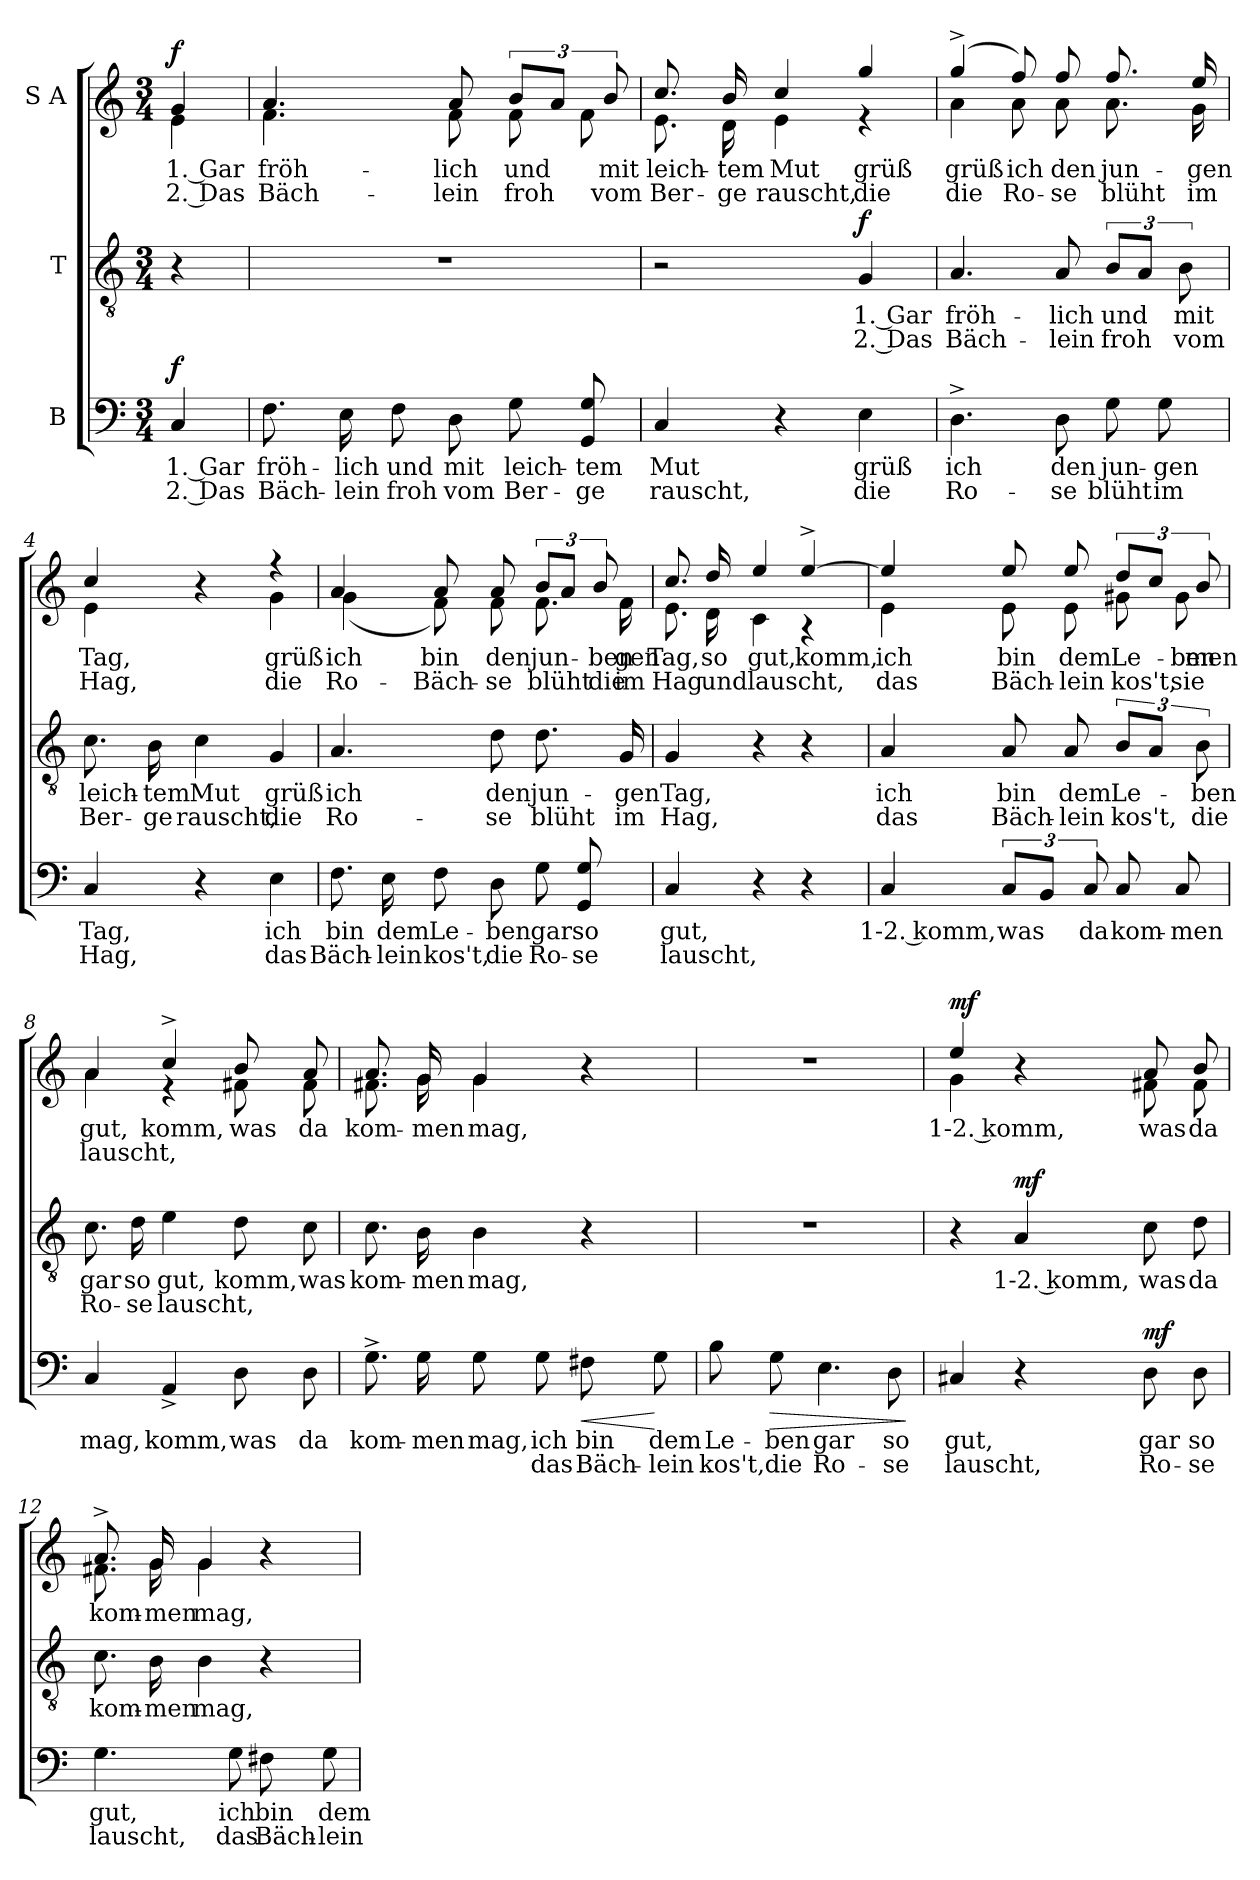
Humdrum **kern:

**kern	**text	**text	**dynam	**kern	**text	**text	**dynam	**kern	**text	**text	**dynam
*part3	*part3	*part3	*part3	*part2	*part2	*part2	*part2	*part1	*part1	*part1	*part1
*staff3	*staff3	*staff3	*staff3	*staff2	*staff2	*staff2	*staff2	*staff1	*staff1	*staff1	*staff1
*I"B	*	*	*	*I"T	*	*	*	*I"S A	*	*	*
*clefF4	*	*	*	*clefGv2	*	*	*	*clefG2	*	*	*
*k[]	*	*	*	*k[]	*	*	*	*k[]	*	*	*
*M3/4	*	*	*	*M3/4	*	*	*	*M3/4	*	*	*
=	=	=	=	=	=	=	=	=	=	=	=
!	!	!	!	!	!	!	!	!LO:TX:a:B:t=Leicht und fröhlich	!	!	!
!	!LO:LY:b	!LO:LY:b	!LO:DY:a	!	!	!	!	!	!LO:LY:b	!LO:LY:b	!LO:DY:a
*	*	*	*	*	*	*	*	*^	*	*	*
4C/	1. Gar	2. Das	f	4r	.	.	.	4g/	4e\	1. Gar	2. Das	f
=1	=1	=1	=1	=1	=1	=1	=1	=1	=1	=1	=1	=1
!	!LO:LY:b	!LO:LY:b	!	!	!	!	!	!	!	!LO:LY:b	!LO:LY:b	!
8.F\	fröh-	Bäch-	.	2.r	.	.	.	4.a/	4.f\	fröh-	Bäch-	.
!	!LO:LY:b	!LO:LY:b	!	!	!	!	!	!	!	!	!	!
16E\	-lich	-lein	.	.	.	.	.	.	.	.	.	.
!	!LO:LY:b	!LO:LY:b	!	!	!	!	!	!	!	!	!	!
8F\	und	froh	.	.	.	.	.	.	.	.	.	.
!	!LO:LY:b	!LO:LY:b	!	!	!	!	!	!	!	!LO:LY:b	!LO:LY:b	!
8D\	mit	vom	.	.	.	.	.	8a/	8f\	-lich	-lein	.
!	!LO:LY:b	!LO:LY:b	!	!	!	!	!	!	!	!LO:LY:b	!LO:LY:b	!
8G\	leich-	Ber-	.	.	.	.	.	12b/L	8f\	und	froh	.
.	.	.	.	.	.	.	.	12a/J	.	.	.	.
!	!LO:LY:b	!LO:LY:b	!	!	!	!	!	!	!	!	!	!
8GG!/ 8G/	-tem	-ge	.	.	.	.	.	.	8f\	.	.	.
!	!	!	!	!	!	!	!	!	!	!LO:LY:b	!LO:LY:b	!
.	.	.	.	.	.	.	.	12b/	.	mit	vom	.
=2	=2	=2	=2	=2	=2	=2	=2	=2	=2	=2	=2	=2
!	!LO:LY:b	!LO:LY:b	!	!	!	!	!	!	!	!LO:LY:b	!LO:LY:b	!
4C/	Mut	rauscht,	.	2r	.	.	.	8.cc/	8.e\	leich-	Ber-	.
!	!	!	!	!	!	!	!	!	!	!LO:LY:b	!LO:LY:b	!
.	.	.	.	.	.	.	.	16b/	16d\	-tem	-ge	.
!	!	!	!	!	!	!	!	!	!	!LO:LY:b	!LO:LY:b	!
4r	.	.	.	.	.	.	.	4cc/	4e\	Mut	rauscht,	.
!	!LO:LY:b	!LO:LY:b	!	!	!LO:LY:b	!LO:LY:b	!LO:DY:a	!	!	!LO:LY:b	!LO:LY:b	!
4E\	grüß	die	.	4G/	1. Gar	2. Das	f	4gg/	4r	grüß	die	.
=3	=3	=3	=3	=3	=3	=3	=3	=3	=3	=3	=3	=3
!	!LO:LY:b	!LO:LY:b	!	!	!LO:LY:b	!LO:LY:b	!	!	!	!LO:LY:b	!LO:LY:b	!
!	!	!	!	!	!	!	!	!	!	!LO:LY:b	!LO:LY:b	!
4.D^\	ich	Ro-	.	4.A/	fröh-	Bäch-	.	(4gg^/	4a\	grüß	die	.
!	!	!	!	!	!	!	!	!	!	!LO:LY:b	!LO:LY:b	!
.	.	.	.	.	.	.	.	8ff/)	8a\	ich	Ro-	.
!	!LO:LY:b	!LO:LY:b	!	!	!LO:LY:b	!LO:LY:b	!	!	!	!LO:LY:b	!LO:LY:b	!
!	!	!	!	!	!	!	!	!	!	!LO:LY:b	!LO:LY:b	!
8D\	den	-se	.	8A/	-lich	-lein	.	8ff/	8a\	den	-se	.
!	!LO:LY:b	!LO:LY:b	!	!	!LO:LY:b	!LO:LY:b	!	!	!	!LO:LY:b	!LO:LY:b	!
8G\	jun-	blüht	.	12B/L	und	froh	.	8.ff/	8.a\	jun-	blüht	.
.	.	.	.	12A/J	.	.	.	.	.	.	.	.
!	!LO:LY:b	!LO:LY:b	!	!	!	!	!	!	!	!	!	!
8G\	-gen	im	.	.	.	.	.	.	.	.	.	.
!	!	!	!	!	!LO:LY:b	!LO:LY:b	!	!	!	!	!	!
.	.	.	.	12B\	mit	vom	.	.	.	.	.	.
!	!	!	!	!	!	!	!	!	!	!LO:LY:b	!LO:LY:b	!
.	.	.	.	.	.	.	.	16ee/	16g\	-gen	im	.
!!LO:LB:g=z	!!
=4	=4	=4	=4	=4	=4	=4	=4	=4	=4	=4	=4	=4
!	!LO:LY:b	!LO:LY:b	!	!	!LO:LY:b	!LO:LY:b	!	!	!	!LO:LY:b	!LO:LY:b	!
4C/	Tag,	Hag,	.	8.c\	leich-	Ber-	.	4cc/	4e\	Tag,	Hag,	.
!	!	!	!	!	!LO:LY:b	!LO:LY:b	!	!	!	!	!	!
.	.	.	.	16B\	-tem	-ge	.	.	.	.	.	.
!	!	!	!	!	!LO:LY:b	!LO:LY:b	!	!	!	!	!	!
4r	.	.	.	4c\	Mut	rauscht,	.	4r	4ryy	.	.	.
!	!LO:LY:b	!LO:LY:b	!	!	!LO:LY:b	!LO:LY:b	!	!	!	!LO:LY:b	!LO:LY:b	!
4E\	ich	das	.	4G/	grüß	die	.	4r	4g\	grüß	die	.
=5	=5	=5	=5	=5	=5	=5	=5	=5	=5	=5	=5	=5
!	!LO:LY:b	!LO:LY:b	!	!	!LO:LY:b	!LO:LY:b	!	!	!	!LO:LY:b	!LO:LY:b	!
!	!	!	!	!	!	!	!	!	!	!LO:LY:b	!LO:LY:b	!
8.F\	bin	Bäch-	.	4.A/	ich	Ro-	.	4a/	(4g\	ich	Ro-	.
!	!LO:LY:b	!LO:LY:b	!	!	!	!	!	!	!	!	!	!
16E\	dem	-lein	.	.	.	.	.	.	.	.	.	.
!	!LO:LY:b	!LO:LY:b	!	!	!	!	!	!	!	!LO:LY:b	!LO:LY:b	!
8F\	Le-	kos't,	.	.	.	.	.	8a/	8f\)	bin	Bäch-	.
!	!LO:LY:b	!LO:LY:b	!	!	!LO:LY:b	!LO:LY:b	!	!	!	!LO:LY:b	!LO:LY:b	!
!	!	!	!	!	!	!	!	!	!	!LO:LY:b	!LO:LY:b	!
8D\	-ben	die	.	8d\	den	-se	.	8a/	8f\	den	-se	.
!	!LO:LY:b	!LO:LY:b	!	!	!LO:LY:b	!LO:LY:b	!	!	!	!LO:LY:b	!LO:LY:b	!
!	!	!	!	!	!	!	!	!	!	!LO:LY:b	!LO:LY:b	!
8G\	gar	Ro-	.	8.d\	jun-	blüht	.	12b/L	8.f\	jun-	blüht	.
.	.	.	.	.	.	.	.	12a/J	.	.	.	.
!	!LO:LY:b	!LO:LY:b	!	!	!	!	!	!	!	!	!	!
8GG!/ 8G/	so	-se	.	.	.	.	.	.	.	.	.	.
!	!	!	!	!	!	!	!	!	!	!LO:LY:b	!LO:LY:b	!
.	.	.	.	.	.	.	.	12b/	.	-ben	die	.
!	!	!	!	!	!LO:LY:b	!LO:LY:b	!	!	!	!LO:LY:b	!LO:LY:b	!
.	.	.	.	16G/	-gen	im	.	.	16f\	-gen	im	.
=6	=6	=6	=6	=6	=6	=6	=6	=6	=6	=6	=6	=6
!	!LO:LY:b	!LO:LY:b	!	!	!LO:LY:b	!LO:LY:b	!	!	!	!LO:LY:b	!LO:LY:b	!
!	!	!	!	!	!	!	!	!	!	!LO:LY:b	!LO:LY:b	!
4C/	gut,	lauscht,	.	4G/	Tag,	Hag,	.	8.cc/	8.e\	Tag,	Hag	.
!	!	!	!	!	!	!	!	!	!	!LO:LY:b	!LO:LY:b	!
!	!	!	!	!	!	!	!	!	!	!LO:LY:b	!LO:LY:b	!
.	.	.	.	.	.	.	.	16dd/	16d\	so	und	.
!	!	!	!	!	!	!	!	!	!	!LO:LY:b	!LO:LY:b	!
!	!	!	!	!	!	!	!	!	!	!LO:LY:b	!LO:LY:b	!
4r	.	.	.	4r	.	.	.	4ee/	4c\	gut,	lauscht,	.
!	!	!	!	!	!	!	!	!	!	!LO:LY:b	!	!
4r	.	.	.	4r	.	.	.	[4ee^/	4r	komm,	.	.
!!LO:LB:g=z	!!
=7	=7	=7	=7	=7	=7	=7	=7	=7	=7	=7	=7	=7
!	!LO:LY:b	!	!	!	!LO:LY:b	!LO:LY:b	!	!	!	!LO:LY:b	!LO:LY:b	!
4C/	1-2. komm,	.	.	4A/	ich	das	.	4ee/]	4e\	ich	das	.
!	!LO:LY:b	!	!	!	!LO:LY:b	!LO:LY:b	!	!	!	!LO:LY:b	!	!
!	!	!	!	!	!	!	!	!	!	!LO:LY:b	!LO:LY:b	!
12C/L	was	.	.	8A/	bin	Bäch-	.	8ee/	8e\	bin	Bäch-	.
12BB/J	.	.	.	.	.	.	.	.	.	.	.	.
!	!	!	!	!	!LO:LY:b	!LO:LY:b	!	!	!	!LO:LY:b	!	!
!	!	!	!	!	!	!	!	!	!	!LO:LY:b	!LO:LY:b	!
.	.	.	.	8A/	dem	-lein	.	8ee/	8e\	dem	-lein	.
!	!LO:LY:b	!	!	!	!	!	!	!	!	!	!	!
12C/	da	.	.	.	.	.	.	.	.	.	.	.
!	!LO:LY:b	!	!	!	!LO:LY:b	!LO:LY:b	!	!	!	!LO:LY:b	!	!
!	!	!	!	!	!	!	!	!	!	!LO:LY:b	!LO:LY:b	!
8C/	kom-	.	.	12B/L	Le-	kos't,	.	12dd/L	8g#X\	Le-	kos't,	.
.	.	.	.	12A/J	.	.	.	12cc/J	.	.	.	.
!	!LO:LY:b	!	!	!	!	!	!	!	!	!LO:LY:b	!LO:LY:b	!
8C/	-men	.	.	.	.	.	.	.	8g#\	-ben	sie	.
!	!	!	!	!	!LO:LY:b	!LO:LY:b	!	!	!	!LO:LY:b	!	!
.	.	.	.	12B\	-ben	die	.	12b/	.	-men	.	.
=8	=8	=8	=8	=8	=8	=8	=8	=8	=8	=8	=8	=8
!	!LO:LY:b	!	!	!	!LO:LY:b	!LO:LY:b	!	!	!	!LO:LY:b	!	!
!	!	!	!	!	!	!	!	!	!	!LO:LY:b	!LO:LY:b	!
4C/	mag,	.	.	8.c\	gar	Ro-	.	4a/	4a\	gut,	lauscht,	.
!	!	!	!	!	!LO:LY:b	!LO:LY:b	!	!	!	!	!	!
.	.	.	.	16d\	so	-se	.	.	.	.	.	.
!	!LO:LY:b	!	!	!	!LO:LY:b	!LO:LY:b	!	!	!	!LO:LY:b	!	!
4AA^/	komm,	.	.	4e\	gut,	lauscht,	.	4cc^/	4r	komm,	.	.
!	!LO:LY:b	!	!	!	!LO:LY:b	!	!	!	!	!LO:LY:b	!	!
8D\	was	.	.	8d\	komm,	.	.	8b/	8f#X\	was	.	.
!	!LO:LY:b	!	!	!	!LO:LY:b	!	!	!	!	!LO:LY:b	!	!
8D\	da	.	.	8c\	was	.	.	8a/	8f#\	da	.	.
=9	=9	=9	=9	=9	=9	=9	=9	=9	=9	=9	=9	=9
!	!LO:LY:b	!	!	!	!LO:LY:b	!	!	!	!	!LO:LY:b	!	!
8.G^\	kom-	.	.	8.c\	kom-	.	.	8.a/	8.f#X\	kom-	.	.
!	!LO:LY:b	!	!	!	!LO:LY:b	!	!	!	!	!LO:LY:b	!	!
16G\	-men	.	.	16B\	-men	.	.	16g/	16g\	-men	.	.
!	!LO:LY:b	!	!	!	!LO:LY:b	!	!	!	!	!LO:LY:b	!	!
8G\	mag,	.	.	4B\	mag,	.	.	4g/	4g\	mag,	.	.
!	!LO:LY:b	!LO:LY:b	!	!	!	!	!	!	!	!	!	!
8G\	ich	das	.	.	.	.	.	.	.	.	.	.
!	!LO:LY:b	!LO:LY:b	!LO:HP:b	!	!	!	!	!	!	!	!	!
8F#X\	bin	Bäch-	<	4r	.	.	.	4r	4ryy	.	.	.
!	!LO:LY:b	!LO:LY:b	!	!	!	!	!	!	!	!	!	!
8G\	dem	-lein	[	.	.	.	.	.	.	.	.	.
!!LO:PB:g=z	!!
=10	=10	=10	=10	=10	=10	=10	=10	=10	=10	=10	=10	=10
!	!LO:LY:b	!LO:LY:b	!	!	!	!	!	!	!	!	!	!
8B\	Le-	kos't,	.	2.r	.	.	.	2.r	2.ryy	.	.	.
!	!LO:LY:b	!LO:LY:b	!LO:HP:b	!	!	!	!	!	!	!	!	!
8G\	-ben	die	>	.	.	.	.	.	.	.	.	.
!	!LO:LY:b	!LO:LY:b	!	!	!	!	!	!	!	!	!	!
4.E\	gar	Ro-	.	.	.	.	.	.	.	.	.	.
!	!LO:LY:b	!LO:LY:b	!	!	!	!	!	!	!	!	!	!
8D\	so	-se	.	.	.	.	.	.	.	.	.	.
*	*	*	*	*	*	*	*	*v	*v	*	*	*
.	.	.	]	.	.	.	.	.	.	.	.
=11	=11	=11	=11	=11	=11	=11	=11	=11	=11	=11	=11
!	!LO:LY:b	!LO:LY:b	!	!	!	!	!	!	!LO:LY:b	!	!LO:DY:a
*	*	*	*	*	*	*	*	*^	*	*	*
4C#X/	gut,	lauscht,	.	4r	.	.	.	4ee/	4g\	1-2. komm,	.	mf
!	!	!	!	!	!LO:LY:b	!	!LO:DY:a	!	!	!	!	!
4r	.	.	.	4A/	1-2. komm,	.	mf	4r	4ryy	.	.	.
!	!LO:LY:b	!LO:LY:b	!LO:DY:a	!	!LO:LY:b	!	!	!	!	!LO:LY:b	!	!
8D\	gar	Ro-	mf	8c\	was	.	.	8a/	8f#X\	was	.	.
!	!LO:LY:b	!LO:LY:b	!	!	!LO:LY:b	!	!	!	!	!LO:LY:b	!	!
8D\	so	-se	.	8d\	da	.	.	8b/	8f#\	da	.	.
=12	=12	=12	=12	=12	=12	=12	=12	=12	=12	=12	=12	=12
!	!LO:LY:b	!LO:LY:b	!	!	!LO:LY:b	!	!	!	!	!LO:LY:b	!	!
4.G\	gut,	lauscht,	.	8.c\	kom-	.	.	8.a^/	8.f#X\	kom-	.	.
!	!	!	!	!	!LO:LY:b	!	!	!	!	!LO:LY:b	!	!
.	.	.	.	16B\	-men	.	.	16g/	16g\	-men	.	.
!	!	!	!	!	!LO:LY:b	!	!	!	!	!LO:LY:b	!	!
.	.	.	.	4B\	mag,	.	.	4g/	4g\	mag,	.	.
!	!LO:LY:b	!LO:LY:b	!	!	!	!	!	!	!	!	!	!
8G\	ich	das	.	.	.	.	.	.	.	.	.	.
!	!LO:LY:b	!LO:LY:b	!	!	!	!	!	!	!	!	!	!
8F#X\	bin	Bäch-	.	4r	.	.	.	4r	4ryy	.	.	.
!	!LO:LY:b	!LO:LY:b	!	!	!	!	!	!	!	!	!	!
8G\	dem	-lein	.	.	.	.	.	.	.	.	.	.
*	*	*	*	*	*	*	*	*v	*v	*	*	*
=	=	=	=	=	=	=	=	=	=	=	=
*-	*-	*-	*-	*-	*-	*-	*-	*-	*-	*-	*-
